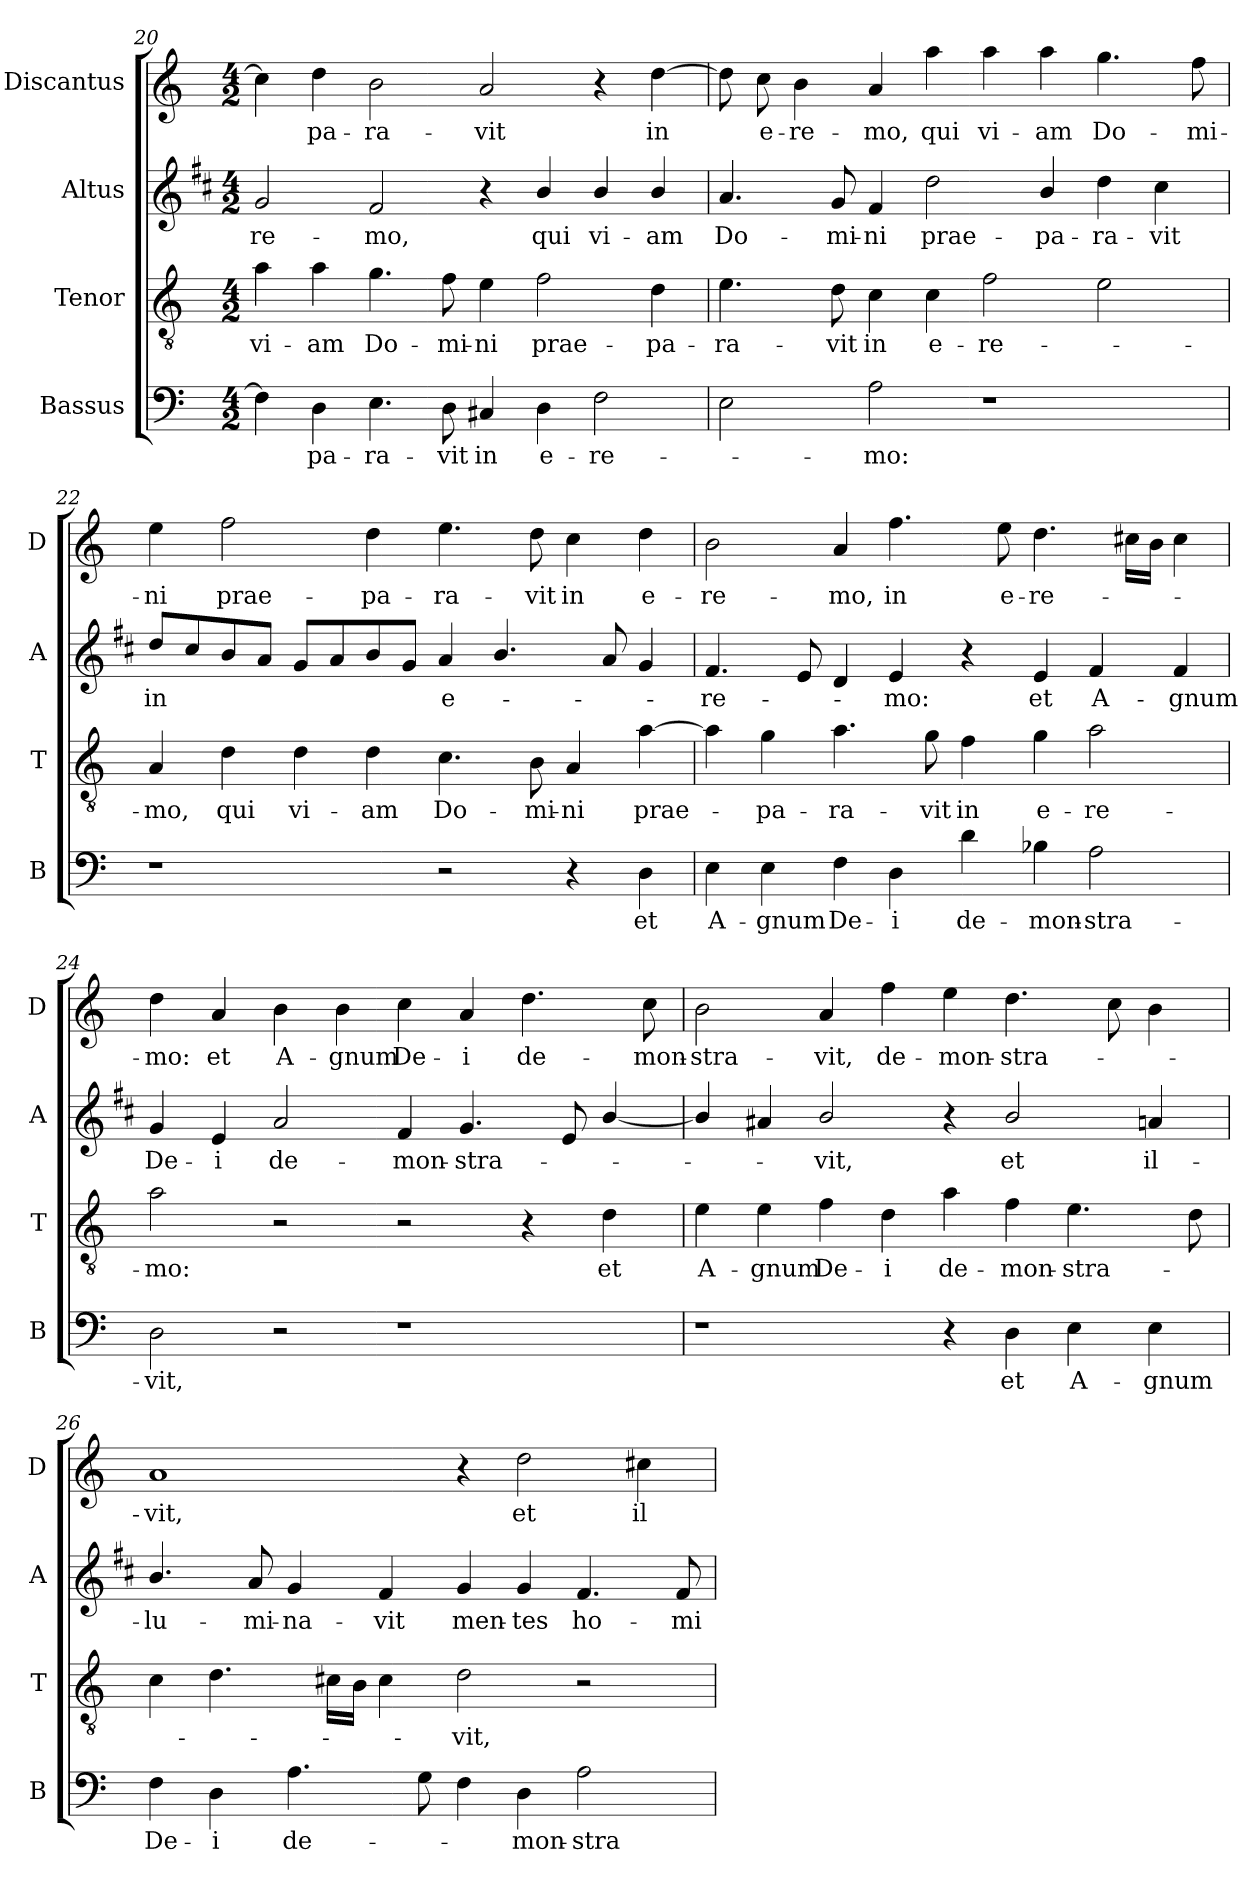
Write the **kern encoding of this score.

**kern	**text	**kern	**text	**kern	**text	**kern	**text
*part4	*part4	*part3	*part3	*part2	*part2	*part1	*part1
*staff4	*staff4	*staff3	*staff3	*staff2	*staff2	*staff1	*staff1
*I"Bassus	*	*I"Tenor	*	*I"Altus	*	*I"Discantus	*
*I'B	*	*I'T	*	*I'A	*	*I'D	*
!!LO:LB:g=z
*clefF4	*	*clefGv2	*	*clefG2	*	*clefG2	*
*	*	*	*	*ITrd1c2	*	*	*
*k[]	*	*k[]	*	*k[]	*	*k[]	*
*C:	*	*C:	*	*C:	*	*C:	*
*M4/2	*	*M4/2	*	*M4/2	*	*M4/2	*
=20	=20	=20	=20	=20	=20	=20	=20
!	!	!	!LO:LY:b	!	!LO:LY:b	!	!
4F\]	.	4a\	vi-	2f/	-re-	4cc\]	.
!	!LO:LY:b	!	!LO:LY:b	!	!	!	!LO:LY:b
4D\	-pa-	4a\	-am	.	.	4dd\	-pa-
!	!LO:LY:b	!	!LO:LY:b	!	!LO:LY:b	!	!LO:LY:b
4.E\	-ra-	4.g\	Do-	2e/	-mo,	2b\	-ra-
!	!LO:LY:b	!	!LO:LY:b	!	!	!	!
8D\	-vit	8f\	-mi-	.	.	.	.
!	!LO:LY:b	!	!LO:LY:b	!	!	!	!LO:LY:b
4C#X/	in	4e\	-ni	4r	.	2a/	-vit
!	!LO:LY:b	!	!LO:LY:b	!	!LO:LY:b	!	!
4D\	e-	2f\	prae-	4a/	qui	.	.
!	!LO:LY:b	!	!	!	!LO:LY:b	!	!
2F\	-re-	.	.	4a/	vi-	4r	.
!	!	!	!LO:LY:b	!	!LO:LY:b	!	!LO:LY:b
.	.	4d\	-pa-	4a/	-am	[4dd\	in
=21	=21	=21	=21	=21	=21	=21	=21
!	!	!	!LO:LY:b	!	!LO:LY:b	!	!
2E\	.	4.e\	-ra-	4.g/	Do-	8dd\]	.
!	!	!	!	!	!	!	!LO:LY:b
.	.	.	.	.	.	8cc\	e-
!	!	!	!	!	!	!	!LO:LY:b
.	.	.	.	.	.	4b\	-re-
!	!	!	!LO:LY:b	!	!LO:LY:b	!	!
.	.	8d\	-vit	8f/	-mi-	.	.
!	!LO:LY:b	!	!LO:LY:b	!	!LO:LY:b	!	!LO:LY:b
2A\	-mo:	4c\	in	4e/	-ni	4a/	-mo,
!	!	!	!LO:LY:b	!	!LO:LY:b	!	!LO:LY:b
.	.	4c\	e-	2cc\	prae-	4aa\	qui
!	!	!	!LO:LY:b	!	!	!	!LO:LY:b
1r	.	2f\	-re-	.	.	4aa\	vi-
!	!	!	!	!	!LO:LY:b	!	!LO:LY:b
.	.	.	.	4a/	-pa-	4aa\	-am
!	!	!	!	!	!LO:LY:b	!	!LO:LY:b
.	.	2e\	.	4cc\	-ra-	4.gg\	Do-
!	!	!	!	!	!LO:LY:b	!	!
.	.	.	.	4b\	-vit	.	.
!	!	!	!	!	!	!	!LO:LY:b
.	.	.	.	.	.	8ff\	-mi-
=22	=22	=22	=22	=22	=22	=22	=22
!	!	!	!LO:LY:b	!	!LO:LY:b	!	!LO:LY:b
1r	.	4A/	-mo,	8cc/L	in	4ee\	-ni
.	.	.	.	8b/	.	.	.
!	!	!	!LO:LY:b	!	!	!	!LO:LY:b
.	.	4d\	qui	8a/	.	2ff\	prae-
.	.	.	.	8g/J	.	.	.
!	!	!	!LO:LY:b	!	!	!	!
.	.	4d\	vi-	8f/L	.	.	.
.	.	.	.	8g/	.	.	.
!	!	!	!LO:LY:b	!	!	!	!LO:LY:b
.	.	4d\	-am	8a/	.	4dd\	-pa-
.	.	.	.	8f/J	.	.	.
!	!	!	!LO:LY:b	!	!LO:LY:b	!	!LO:LY:b
2r	.	4.c\	Do-	4g/	e-	4.ee\	-ra-
.	.	.	.	4.a/	.	.	.
!	!	!	!LO:LY:b	!	!	!	!LO:LY:b
.	.	8B\	-mi-	.	.	8dd\	-vit
!	!	!	!LO:LY:b	!	!	!	!LO:LY:b
4r	.	4A/	-ni	.	.	4cc\	in
.	.	.	.	8g/	.	.	.
!	!LO:LY:b	!	!LO:LY:b	!	!	!	!LO:LY:b
4D\	et	[4a\	prae-	4f/	.	4dd\	e-
!!LO:PB:g=z
=23	=23	=23	=23	=23	=23	=23	=23
!	!LO:LY:b	!	!	!	!LO:LY:b	!	!LO:LY:b
4E\	A-	4a\]	.	4.e/	-re-	2b\	-re-
!	!LO:LY:b	!	!LO:LY:b	!	!	!	!
4E\	-gnum	4g\	-pa-	.	.	.	.
.	.	.	.	8d/	.	.	.
!	!LO:LY:b	!	!LO:LY:b	!	!	!	!LO:LY:b
4F\	De-	4.a\	-ra-	4c/	.	4a/	-mo,
!	!LO:LY:b	!	!	!	!LO:LY:b	!	!LO:LY:b
4D\	-i	.	.	4d/	-mo:	4.ff\	in
!	!	!	!LO:LY:b	!	!	!	!
.	.	8g\	-vit	.	.	.	.
!	!LO:LY:b	!	!LO:LY:b	!	!	!	!
4d\	de-	4f\	in	4r	.	.	.
!	!	!	!	!	!	!	!LO:LY:b
.	.	.	.	.	.	8ee\	e-
!	!LO:LY:b	!	!LO:LY:b	!	!LO:LY:b	!	!LO:LY:b
4B-X\	-mon-	4g\	e-	4d/	et	4.dd\	-re-
!	!LO:LY:b	!	!LO:LY:b	!	!LO:LY:b	!	!
2A\	-stra-	2a\	-re-	4e/	A-	.	.
.	.	.	.	.	.	16cc#X\LL	.
.	.	.	.	.	.	16b\JJ	.
!	!	!	!	!	!LO:LY:b	!	!
.	.	.	.	4e/	-gnum	4cc#\	.
=24	=24	=24	=24	=24	=24	=24	=24
!	!LO:LY:b	!	!LO:LY:b	!	!LO:LY:b	!	!LO:LY:b
2D\	-vit,	2a\	-mo:	4f/	De-	4dd\	-mo:
!	!	!	!	!	!LO:LY:b	!	!LO:LY:b
.	.	.	.	4d/	-i	4a/	et
!	!	!	!	!	!LO:LY:b	!	!LO:LY:b
2r	.	2r	.	2g/	de-	4b\	A-
!	!	!	!	!	!	!	!LO:LY:b
.	.	.	.	.	.	4b\	-gnum
!	!	!	!	!	!LO:LY:b	!	!LO:LY:b
1r	.	2r	.	4e/	-mon-	4cc\	De-
!	!	!	!	!	!LO:LY:b	!	!LO:LY:b
.	.	.	.	4.f/	-stra-	4a/	-i
!	!	!	!	!	!	!	!LO:LY:b
.	.	4r	.	.	.	4.dd\	de-
.	.	.	.	8d/	.	.	.
!	!	!	!LO:LY:b	!	!	!	!
.	.	4d\	et	[4a/	.	.	.
!	!	!	!	!	!	!	!LO:LY:b
.	.	.	.	.	.	8cc\	-mon-
=25	=25	=25	=25	=25	=25	=25	=25
!	!	!	!LO:LY:b	!	!	!	!LO:LY:b
1r	.	4e\	A-	4a/]	.	2b\	-stra-
!	!	!	!LO:LY:b	!	!	!	!
.	.	4e\	-gnum	4g#X/	.	.	.
!	!	!	!LO:LY:b	!	!LO:LY:b	!	!LO:LY:b
.	.	4f\	De-	2a/	-vit,	4a/	-vit,
!	!	!	!LO:LY:b	!	!	!	!LO:LY:b
.	.	4d\	-i	.	.	4ff\	de-
!	!	!	!LO:LY:b	!	!	!	!LO:LY:b
4r	.	4a\	de-	4r	.	4ee\	-mon-
!	!LO:LY:b	!	!LO:LY:b	!	!LO:LY:b	!	!LO:LY:b
4D\	et	4f\	-mon-	2a/	et	4.dd\	-stra-
!	!LO:LY:b	!	!LO:LY:b	!	!	!	!
4E\	A-	4.e\	-stra-	.	.	.	.
.	.	.	.	.	.	8cc\	.
!	!LO:LY:b	!	!	!	!LO:LY:b	!	!
4E\	-gnum	.	.	4gn/	il-	4b\	.
.	.	8d\	.	.	.	.	.
!!LO:LB:g=z
=26	=26	=26	=26	=26	=26	=26	=26
!	!LO:LY:b	!	!	!	!LO:LY:b	!	!LO:LY:b
4F\	De-	4c\	.	4.a/	-lu-	1a	-vit,
!	!LO:LY:b	!	!	!	!	!	!
4D\	-i	4.d\	.	.	.	.	.
!	!	!	!	!	!LO:LY:b	!	!
.	.	.	.	8g/	-mi-	.	.
!	!LO:LY:b	!	!	!	!LO:LY:b	!	!
4.A\	de-	.	.	4f/	-na-	.	.
.	.	16c#X\LL	.	.	.	.	.
.	.	16B\JJ	.	.	.	.	.
!	!	!	!	!	!LO:LY:b	!	!
.	.	4c#\	.	4e/	-vit	.	.
8G\	.	.	.	.	.	.	.
!	!	!	!LO:LY:b	!	!LO:LY:b	!	!
4F\	.	2d\	-vit,	4f/	men-	4r	.
!	!LO:LY:b	!	!	!	!LO:LY:b	!	!LO:LY:b
4D\	-mon-	.	.	4f/	-tes	2dd\	et
!	!LO:LY:b	!	!	!	!LO:LY:b	!	!
2A\	-stra-	2r	.	4.e/	ho-	.	.
!	!	!	!	!	!	!	!LO:LY:b
.	.	.	.	.	.	4cc#X\	il-
!	!	!	!	!	!LO:LY:b	!	!
.	.	.	.	8e/	-mi-	.	.
=	=	=	=	=	=	=	=
*-	*-	*-	*-	*-	*-	*-	*-
